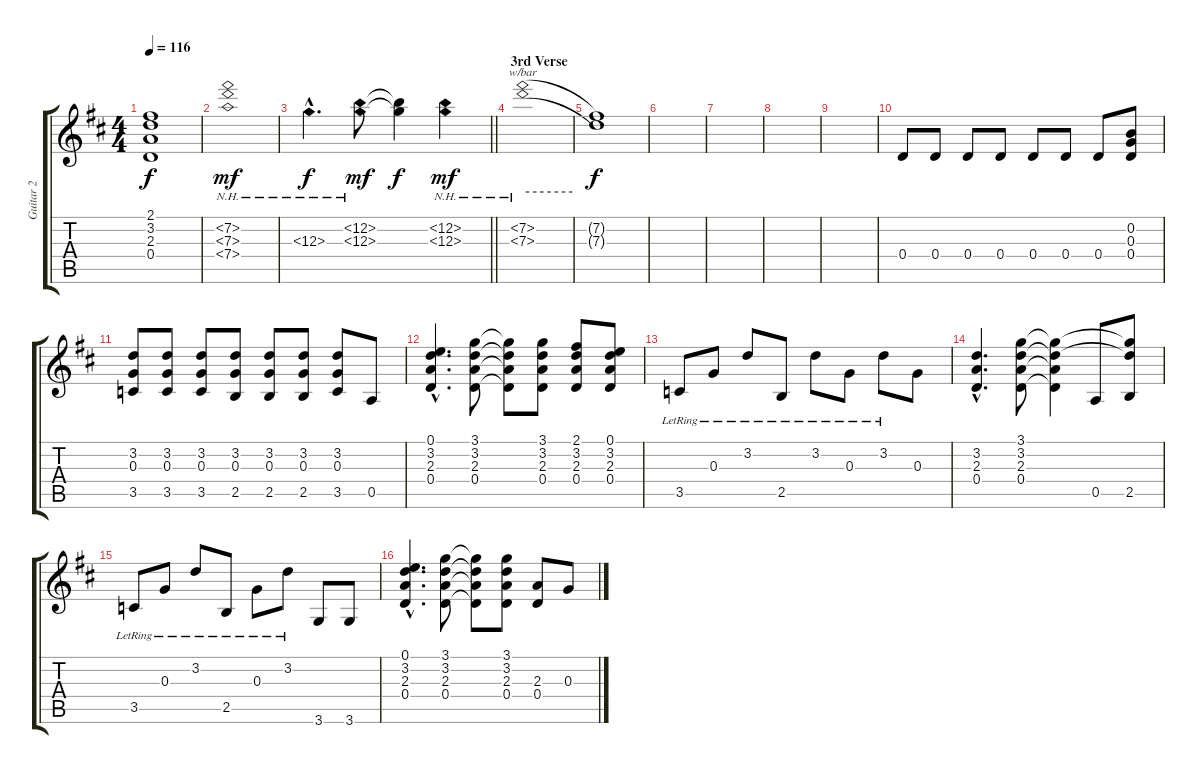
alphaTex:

\track ("Guitar 2" "Guitar 2") {instrument overdrivenguitar}
\staff {score tabs}
\tuning (E4 B3 G3 D3 A2 E2) {hide}
\ts (4 4)
\tempo 116
\clef g2
\ks d
(2.1{t} 3.2{t} 2.3{t} 0.4{t}).1{dy f volume 0 instrument overdrivenguitar} |
(7.2{nh} 7.3{nh} 7.4{nh}).1{dy mf volume 10 instrument overdrivenguitar} |
\barLineRight lightlight
12.3{nh hac}.4{d dy f} (12.2{nh} 12.3{nh}).8{dy mf} (12.2{t} 12.3{t}).4{dy f} (12.2{nh} 12.3{nh}).4{dy mf} |
\section ("" "3rd Verse")
(7.2{nh} 7.3{nh}).1{tbe (hold default 0 0 60 0)} |
(7.2{t} 7.3{t}).1{dy f} |
|
|
|
|
0.4.8 0.4.8 0.4.8 0.4.8 0.4.8 0.4.8 0.4.8 (0.2 0.3 0.4).8 |
(3.2 0.3 3.5).8 (3.2 0.3 3.5).8 (3.2 0.3 3.5).8 (3.2 0.3 2.5).8 (3.2 0.3 2.5).8 (3.2 0.3 2.5).8 (3.2 0.3 3.5).8 0.5.8 |
(0.1{hac} 3.2{hac} 2.3{hac} 0.4{hac}).4{d} (3.1 3.2 2.3 0.4).8 (3.1{t} 3.2{t} 2.3{t} 0.4{t}).8 (3.1 3.2 2.3 0.4).8 (2.1 3.2 2.3 0.4).8 (0.1 3.2 2.3 0.4).8 |
3.5{lr}.8 0.3{lr}.8 3.2{lr}.8 2.5{lr}.8 3.2{lr}.8 0.3{lr}.8 3.2{lr}.8 0.3.8 |
(3.2{hac} 2.3{hac} 0.4{hac}).4{d} (3.1 3.2 2.3 0.4).8 (3.1{t} 3.2{t} 2.3{t} 0.4{t}).4 0.5.8 (3.1{t} 3.2{t} 2.5).8 |
3.5{lr}.8 0.3{lr}.8 3.2{lr}.8 2.5{lr}.8 0.3{lr}.8 3.2{lr}.8 3.6.8 3.6.8 |
(0.1{hac} 3.2{hac} 2.3{hac} 0.4{hac}).4{d} (3.1 3.2 2.3 0.4).8 (3.1{t} 3.2{t} 2.3{t} 0.4{t}).8 (3.1 3.2 2.3 0.4).8 (2.3 0.4).8 0.3.8
